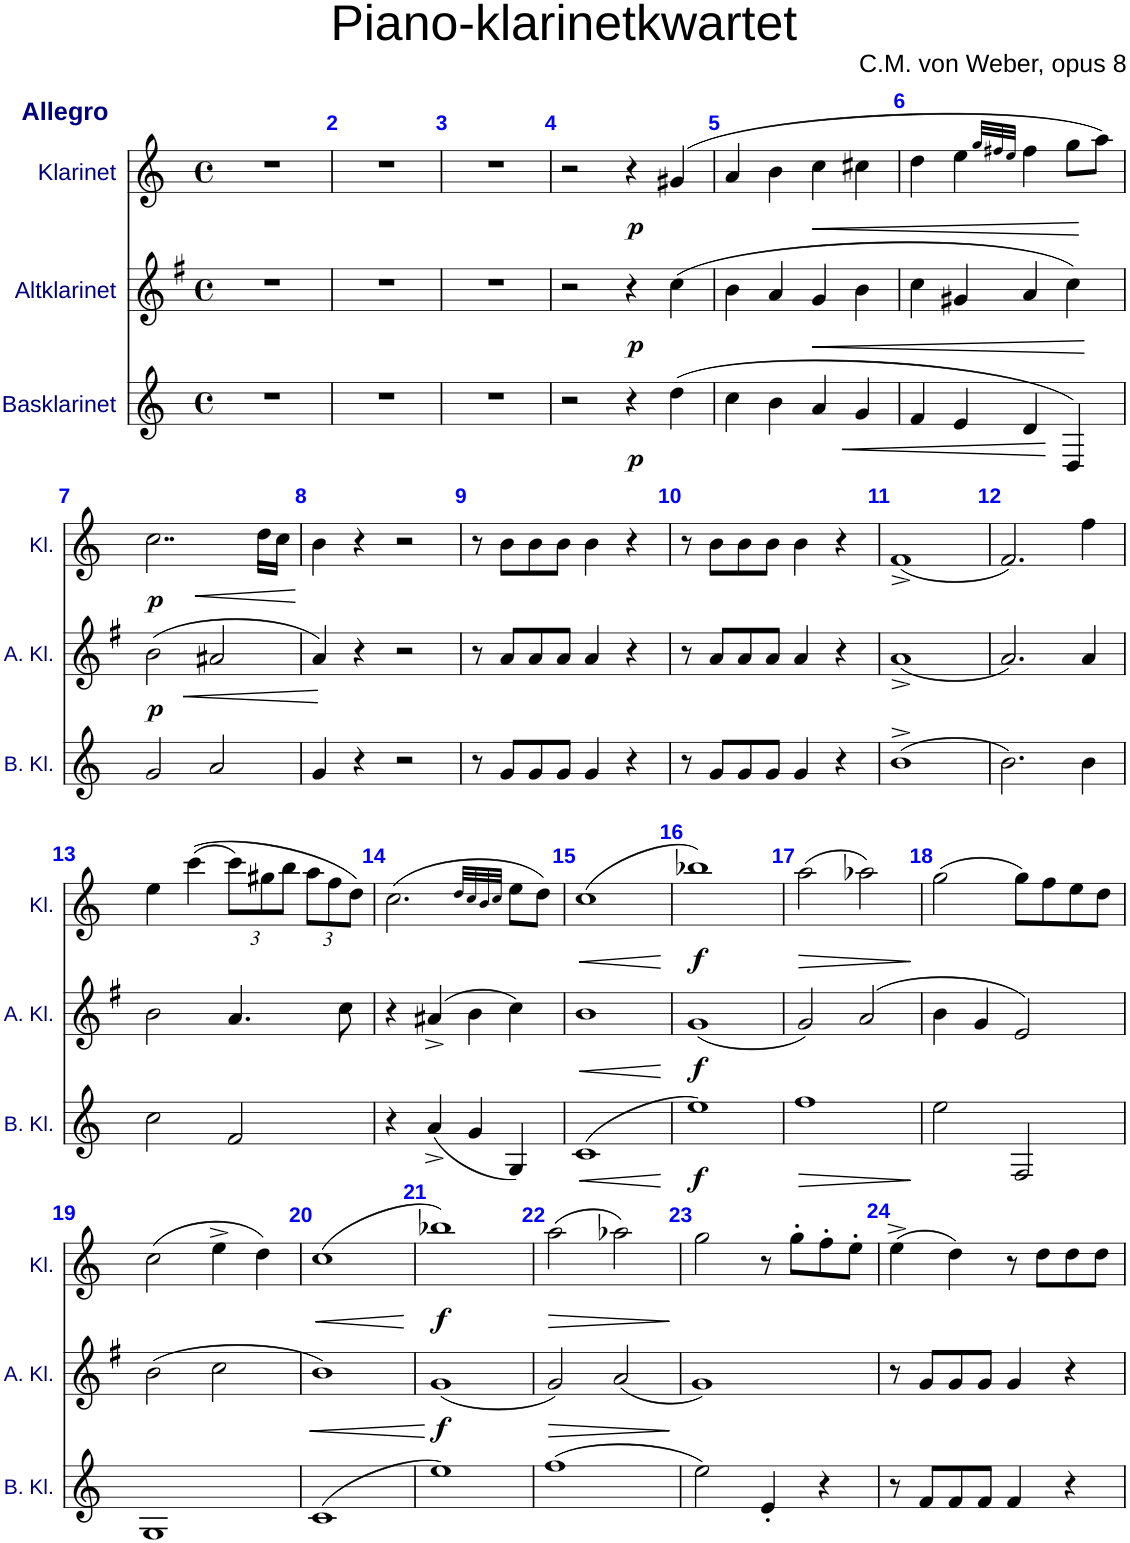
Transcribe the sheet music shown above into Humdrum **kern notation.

**kern	**dynam	**kern	**dynam	**kern	**dynam
*part3	*part3	*part2	*part2	*part1	*part1
*staff3	*staff3	*staff2	*staff2	*staff1	*staff1
*I"Basklarinet	*	*I"Altklarinet	*	*I"Klarinet	*
*I'B. Kl.	*	*I'A. Kl.	*	*I'Kl.	*
*clefG2	*	*clefG2	*	*clefG2	*
*Trd7c12	*	*Trd4c7	*	*Trd1c2	*
*k[]	*	*k[f#]	*	*k[]	*
*M4/4	*	*M4/4	*	*M4/4	*
*met(c)	*	*met(c)	*	*met(c)	*
=1	=1	=1	=1	=1	=1
!	!	!	!	!LO:TX:a:B:color=#00007F:t=Allegro	!
1r	.	1r	.	1r	.
=2	=2	=2	=2	=2	=2
1r	.	1r	.	1r	.
=3	=3	=3	=3	=3	=3
1r	.	1r	.	1r	.
=4	=4	=4	=4	=4	=4
2r	.	2r	.	2r	.
!	!LO:DY:b	!	!LO:DY:b	!	!LO:DY:b
4r	p	4r	p	4r	p
(4dd\	.	(4cc\	.	(4g#X/	.
=5	=5	=5	=5	=5	=5
4cc\	.	4b\	.	4a/	.
4b\	.	4a/	.	4b\	.
!	!LO:HP:b	!	!LO:HP:b	!	!LO:HP:b
4a/	<	4g/	<	4cc\	<
4g/	.	4b\	.	4cc#X\	.
.	[	.	[	.	[
=6	=6	=6	=6	=6	=6
4f/	.	4cc\	.	4dd\	.
4e/	.	4g#X/	.	4ee\	.
.	.	.	.	32qgg/LLL	.
.	.	.	.	32qff#X/	.
.	.	.	.	32qee/JJJ	.
4d/	.	4a/	.	4ff#\	.
4D/)	.	4cc\)	.	8gg\L	.
.	.	.	.	8aa\J)	.
!!LO:LB:g=z
=7	=7	=7	=7	=7	=7
!	!	!	!LO:DY:b	!	!LO:DY:b
2g/	.	(2b\	p	2..cc\	p
!	!	!	!LO:HP:b	!	!
2a/	.	2a#X/	<	.	.
!	!	!	!	!	!LO:HP:b
.	.	.	.	16dd\LL	<
.	.	.	.	16cc\JJ	.
.	.	.	[	.	[
=8	=8	=8	=8	=8	=8
4g/	.	4a/)	.	4b\	.
4r	.	4r	.	4r	.
2r	.	2r	.	2r	.
=9	=9	=9	=9	=9	=9
8r	.	8r	.	8r	.
8g/L	.	8a/L	.	8b\L	.
8g/	.	8a/	.	8b\	.
8g/J	.	8a/J	.	8b\J	.
4g/	.	4a/	.	4b\	.
4r	.	4r	.	4r	.
=10	=10	=10	=10	=10	=10
8r	.	8r	.	8r	.
8g/L	.	8a/L	.	8b\L	.
8g/	.	8a/	.	8b\	.
8g/J	.	8a/J	.	8b\J	.
4g/	.	4a/	.	4b\	.
4r	.	4r	.	4r	.
=11	=11	=11	=11	=11	=11
(1b^	.	(1a^	.	(1f^	.
=12	=12	=12	=12	=12	=12
2.b\)	.	2.a/)	.	2.f/)	.
4b\	.	4a/	.	4ff\	.
!!LO:LB:g=z
=13	=13	=13	=13	=13	=13
2cc\	.	2b\	.	4ee\	.
.	.	.	.	((4ccc\	.
*	*	*	*	*Xbrackettup	*
2f/	.	4.a/	.	12ccc\L)	.
.	.	.	.	12gg#X\	.
.	.	.	.	12bb\J	.
.	.	.	.	12aa\L	.
.	.	.	.	12ff\	.
.	.	8cc\	.	.	.
.	.	.	.	12dd\J)	.
=14	=14	=14	=14	=14	=14
4r	.	4r	.	(2.cc\	.
(4a^/	.	(4a#X^/	.	.	.
4g/	.	4b\	.	.	.
.	.	.	.	32qdd/LLL	.
.	.	.	.	32qcc/	.
.	.	.	.	32qb/	.
.	.	.	.	32qcc/JJJ	.
4G/)	.	4cc\)	.	8ee\L	.
.	.	.	.	8dd\J)	.
=15	=15	=15	=15	=15	=15
!	!LO:HP:b	!	!LO:HP:b	!	!LO:HP:b
(1c	<	1b	<	(1cc	<
.	[	.	[	.	[
=16	=16	=16	=16	=16	=16
!	!LO:DY:b	!	!LO:DY:b	!	!LO:DY:b
1ee)	f	(1g	f	1bb-X)	f
=17	=17	=17	=17	=17	=17
!	!LO:HP:b	!	!	!	!LO:HP:b
1ff	>	2g/)	.	(2aa\	>
.	.	(2a/	.	2aa-X\)	.
.	]	.	.	.	]
=18	=18	=18	=18	=18	=18
2ee\	.	4b\	.	(2gg\	.
.	.	4g/	.	.	.
2F/	.	2e/)	.	8gg\L)	.
.	.	.	.	8ff\	.
.	.	.	.	8ee\	.
.	.	.	.	8dd\J	.
!!LO:LB:g=z
=19	=19	=19	=19	=19	=19
1G	.	(2b\	.	(2cc\	.
.	.	2cc\	.	4ee^\	.
.	.	.	.	4dd\)	.
=20	=20	=20	=20	=20	=20
!	!	!	!LO:HP:b	!	!LO:HP:b
(1c	.	1b)	<	(1cc	<
.	.	.	[	.	[
=21	=21	=21	=21	=21	=21
!	!	!	!LO:DY:b	!	!LO:DY:b
1ee)	.	(1g	f	1bb-X)	f
=22	=22	=22	=22	=22	=22
!	!	!	!LO:HP:b	!	!LO:HP:b
(1ff	.	2g/)	>	(2aa\	>
.	.	(2a/	.	2aa-X\)	.
.	.	.	]	.	]
=23	=23	=23	=23	=23	=23
2ee\)	.	1g)	.	2gg\	.
4e'/	.	.	.	8r	.
.	.	.	.	8gg'\L	.
4r	.	.	.	8ff'\	.
.	.	.	.	8ee'\J	.
=24	=24	=24	=24	=24	=24
8r	.	8r	.	(4ee^\	.
8f/L	.	8g/L	.	.	.
8f/	.	8g/	.	4dd\)	.
8f/J	.	8g/J	.	.	.
4f/	.	4g/	.	8r	.
.	.	.	.	8dd\L	.
4r	.	4r	.	8dd\	.
.	.	.	.	8dd\J	.
=	=	=	=	=	=
*-	*-	*-	*-	*-	*-
